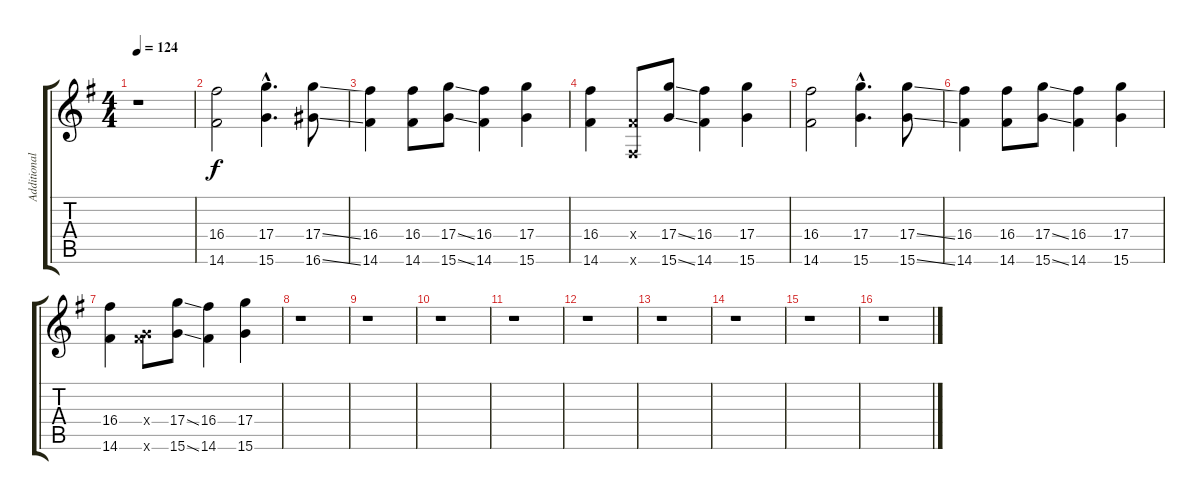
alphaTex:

\track ("Additional Gtr" "Additional") {instrument overdrivenguitar}
\staff {score tabs}
\tuning (E4 B3 G3 D3 A2 E2) {hide}
\ts (4 4)
\tempo 124
\clef g2
\ks g
r.1{dy f} |
(16.4 14.6).2 (17.4{hac} 15.6{hac}).4{d} (17.4{ss} 16.6{ss}).8 |
(16.4 14.6).4 (16.4 14.6).8 (17.4{ss} 15.6{ss}).8 (16.4 14.6).4 (17.4 15.6).4 |
(16.4 14.6).4 (4.4{x} 2.6{x}).8 (17.4{ss} 15.6{ss}).8 (16.4 14.6).4 (17.4 15.6).4 |
(16.4 14.6).2 (17.4{hac} 15.6{hac}).4{d} (17.4{ss} 15.6{ss}).8 |
(16.4 14.6).4 (16.4 14.6).8 (17.4{ss} 15.6{ss}).8 (16.4 14.6).4 (17.4 15.6).4 |
(16.4 14.6).4 (4.4{x} 15.6{x}).8 (17.4{ss} 15.6{ss}).8 (16.4 14.6).4 (17.4 15.6).4 |
r.1 |
r.1 |
r.1 |
r.1 |
r.1 |
r.1 |
r.1 |
r.1 |
r.1
